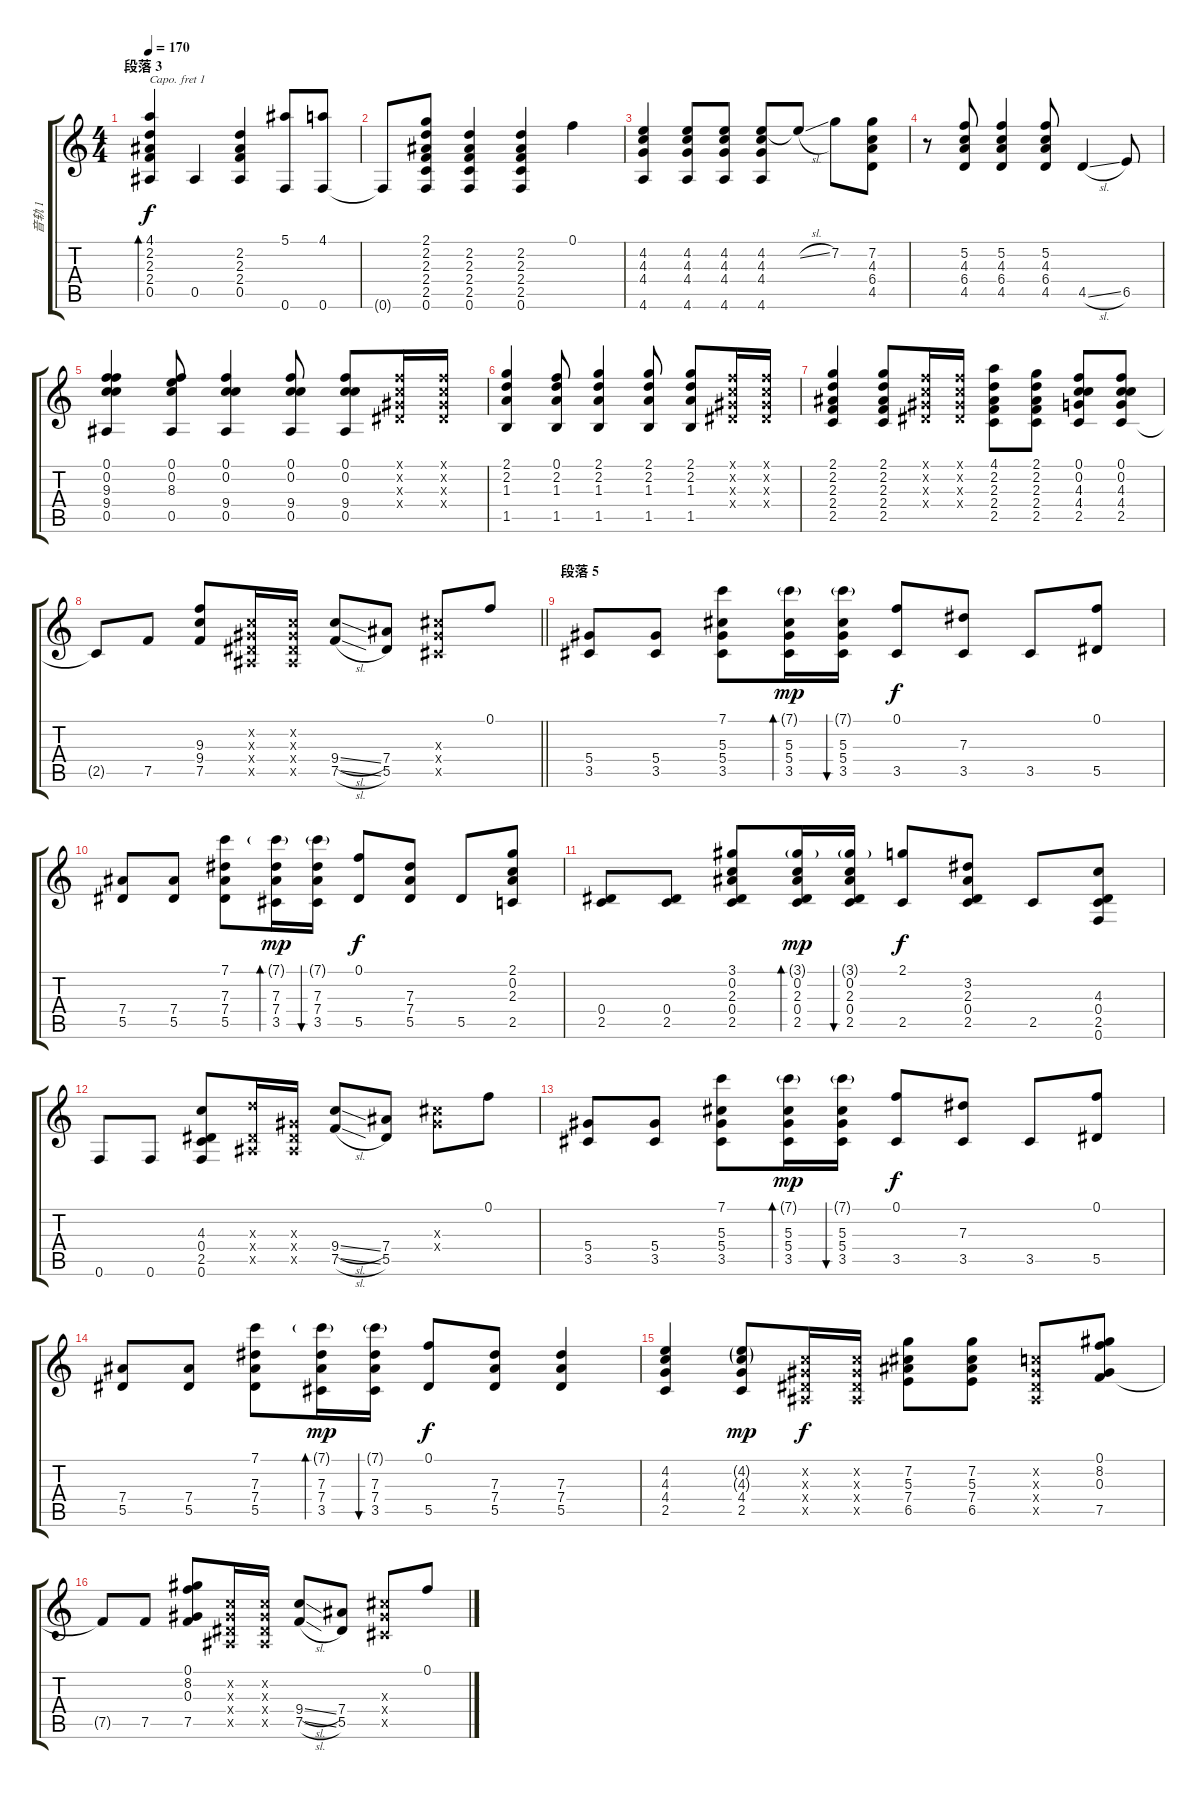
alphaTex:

\track ("音轨 1" "音轨 1") {instrument acousticguitarsteel}
\staff {score tabs}
\capo 1
\tuning (E4 B3 G3 D3 A2 E2) {hide}
\ts (4 4)
\section ("" "段落 3")
\tempo 170
\clef g2
\ks c
(4.1 2.2 2.3 2.4 0.5).4{bd 120 dy f} 0.5.4 (2.2 2.3 2.4 0.5).4 (5.1 0.6).8 (4.1 0.6).8 |
0.6{t}.8 (2.1 2.2 2.3 2.4 2.5 0.6).8 (2.2 2.3 2.4 2.5 0.6).4 (2.2 2.3 2.4 2.5 0.6).4 0.1.4 |
(4.2 4.3 4.4 4.6).4 (4.2 4.3 4.4 4.6).8 (4.2 4.3 4.4 4.6).8 (4.2 4.3 4.4 4.6).8 4.2{sl t}.8 7.2.8 (7.2 4.3 6.4 4.5).8 |
r.8 (5.2 4.3 6.4 4.5).8 (5.2 4.3 6.4 4.5).4 (5.2 4.3 6.4 4.5).8 4.5{sl}.4 6.5.8 |
(0.1 0.2 9.3 9.4 0.5).4 (0.1 0.2 8.3 0.5).8 (0.1 0.2 9.4 0.5).4 (0.1 0.2 9.4 0.5).8 (0.1 0.2 9.4 0.5).8 (0.1{x} 0.2{x} 0.3{x} 0.4{x}).16 (0.1{x} 0.2{x} 0.3{x} 0.4{x}).16 |
(2.1 2.2 1.3 1.5).4 (0.1 2.2 1.3 1.5).8 (2.1 2.2 1.3 1.5).4 (2.1 2.2 1.3 1.5).8 (2.1 2.2 1.3 1.5).8 (0.1{x} 0.2{x} 0.3{x} 0.4{x}).16 (0.1{x} 0.2{x} 0.3{x} 0.4{x}).16 |
(2.1 2.2 2.3 2.4 2.5).4 (2.1 2.2 2.3 2.4 2.5).8 (0.1{x} 0.2{x} 0.3{x} 0.4{x}).16 (0.1{x} 0.2{x} 0.3{x} 0.4{x}).16 (4.1 2.2 2.3 2.4 2.5).8 (2.1 2.2 2.3 2.4 2.5).8 (0.1 0.2 4.3 4.4 2.5).8 (0.1 0.2 4.3 4.4 2.5).8 |
\barLineRight lightlight
2.5{t}.8 7.5.8 (9.3 9.4 7.5).8 (0.2{x} 0.3{x} 0.4{x} 0.5{x}).16 (0.2{x} 0.3{x} 0.4{x} 0.5{x}).16 (9.4{sl} 7.5{sl}).8 (7.4 5.5).8 (5.3{x} 5.4{x} 3.5{x}).8 0.1.8 |
\section ("" "段落 5")
(5.4 3.5).8 (5.4 3.5).8 (7.1 5.3 5.4 3.5).8 (7.1{g} 5.3 5.4 3.5).16{bd 60 dy mp} (7.1{g} 5.3 5.4 3.5).16{bu 60} (0.1 3.5).8{dy f} (7.3 3.5).8 3.5.8 (0.1 5.5).8 |
(7.4 5.5).8 (7.4 5.5).8 (7.1 7.3 7.4 5.5).8 (7.1{g} 7.3 7.4 3.5).16{bd 60 dy mp} (7.1{g} 7.3 7.4 3.5).16{bu 60} (0.1 5.5).8{dy f} (7.3 7.4 5.5).8 5.5.8 (2.1 0.2 2.3 2.5).8 |
(0.4 2.5).8 (0.4 2.5).8 (3.1 0.2 2.3 0.4 2.5).8 (3.1{g} 0.2 2.3 0.4 2.5).16{bd 60 dy mp} (3.1{g} 0.2 2.3 0.4 2.5).16{bu 60} (2.1 2.5).8{dy f} (3.2 2.3 0.4 2.5).8 2.5.8 (4.3 0.4 2.5 0.6).8 |
0.6.8 0.6.8 (4.3 0.4 2.5 0.6).8 (6.3{x} 0.4{x} 0.5{x}).16 (0.3{x} 0.4{x} 0.5{x}).16 (9.4{sl} 7.5{sl}).8 (7.4 5.5).8 (5.3{x} 5.4{x}).8 0.1.8 |
(5.4 3.5).8 (5.4 3.5).8 (7.1 5.3 5.4 3.5).8 (7.1{g} 5.3 5.4 3.5).16{bd 60 dy mp} (7.1{g} 5.3 5.4 3.5).16{bu 60} (0.1 3.5).8{dy f} (7.3 3.5).8 3.5.8 (0.1 5.5).8 |
(7.4 5.5).8 (7.4 5.5).8 (7.1 7.3 7.4 5.5).8 (7.1{g} 7.3 7.4 3.5).16{bd 60 dy mp} (7.1{g} 7.3 7.4 3.5).16{bu 60} (0.1 5.5).8{dy f} (7.3 7.4 5.5).8 (7.3 7.4 5.5).4 |
(4.2 4.3 4.4 2.5).4 (4.2{g} 4.3{g} 4.4 2.5).8{dy mp} (0.2{x} 0.3{x} 0.4{x} 0.5{x}).16{dy f} (0.2{x} 0.3{x} 0.4{x} 0.5{x}).16 (7.2 5.3 7.4 6.5).8 (7.2 5.3 7.4 6.5).8 (0.2{x} 0.3{x} 0.4{x} 0.5{x}).8 (0.1 8.2 0.3 7.5).8 |
7.5{t}.8 7.5.8 (0.1 8.2 0.3 7.5).8 (0.2{x} 0.3{x} 0.4{x} 0.5{x}).16 (0.2{x} 0.3{x} 0.4{x} 0.5{x}).16 (9.4{sl} 7.5{sl}).8 (7.4 5.5).8 (5.3{x} 5.4{x} 3.5{x}).8 0.1.8
